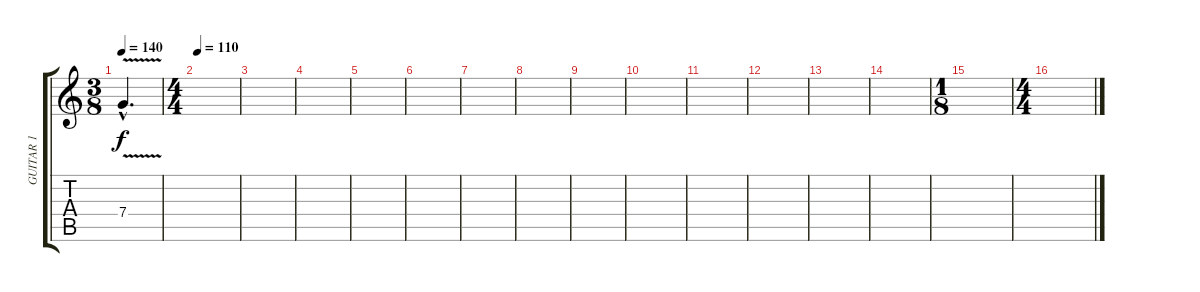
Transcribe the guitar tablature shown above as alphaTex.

\track ("GUITAR 1" "GUITAR 1") {instrument distortionguitar}
\staff {score tabs}
\tuning (D4 A3 F3 C3 G2 D2) {hide}
\ts (3 8)
\tempo 140
\clef g2
\ks c
7.4{v hac}.4{d dy f} |
\ts (4 4)
\tempo 110
|
|
|
|
|
|
|
|
|
|
|
|
|
\ts (1 8)
|
\ts (4 4)
